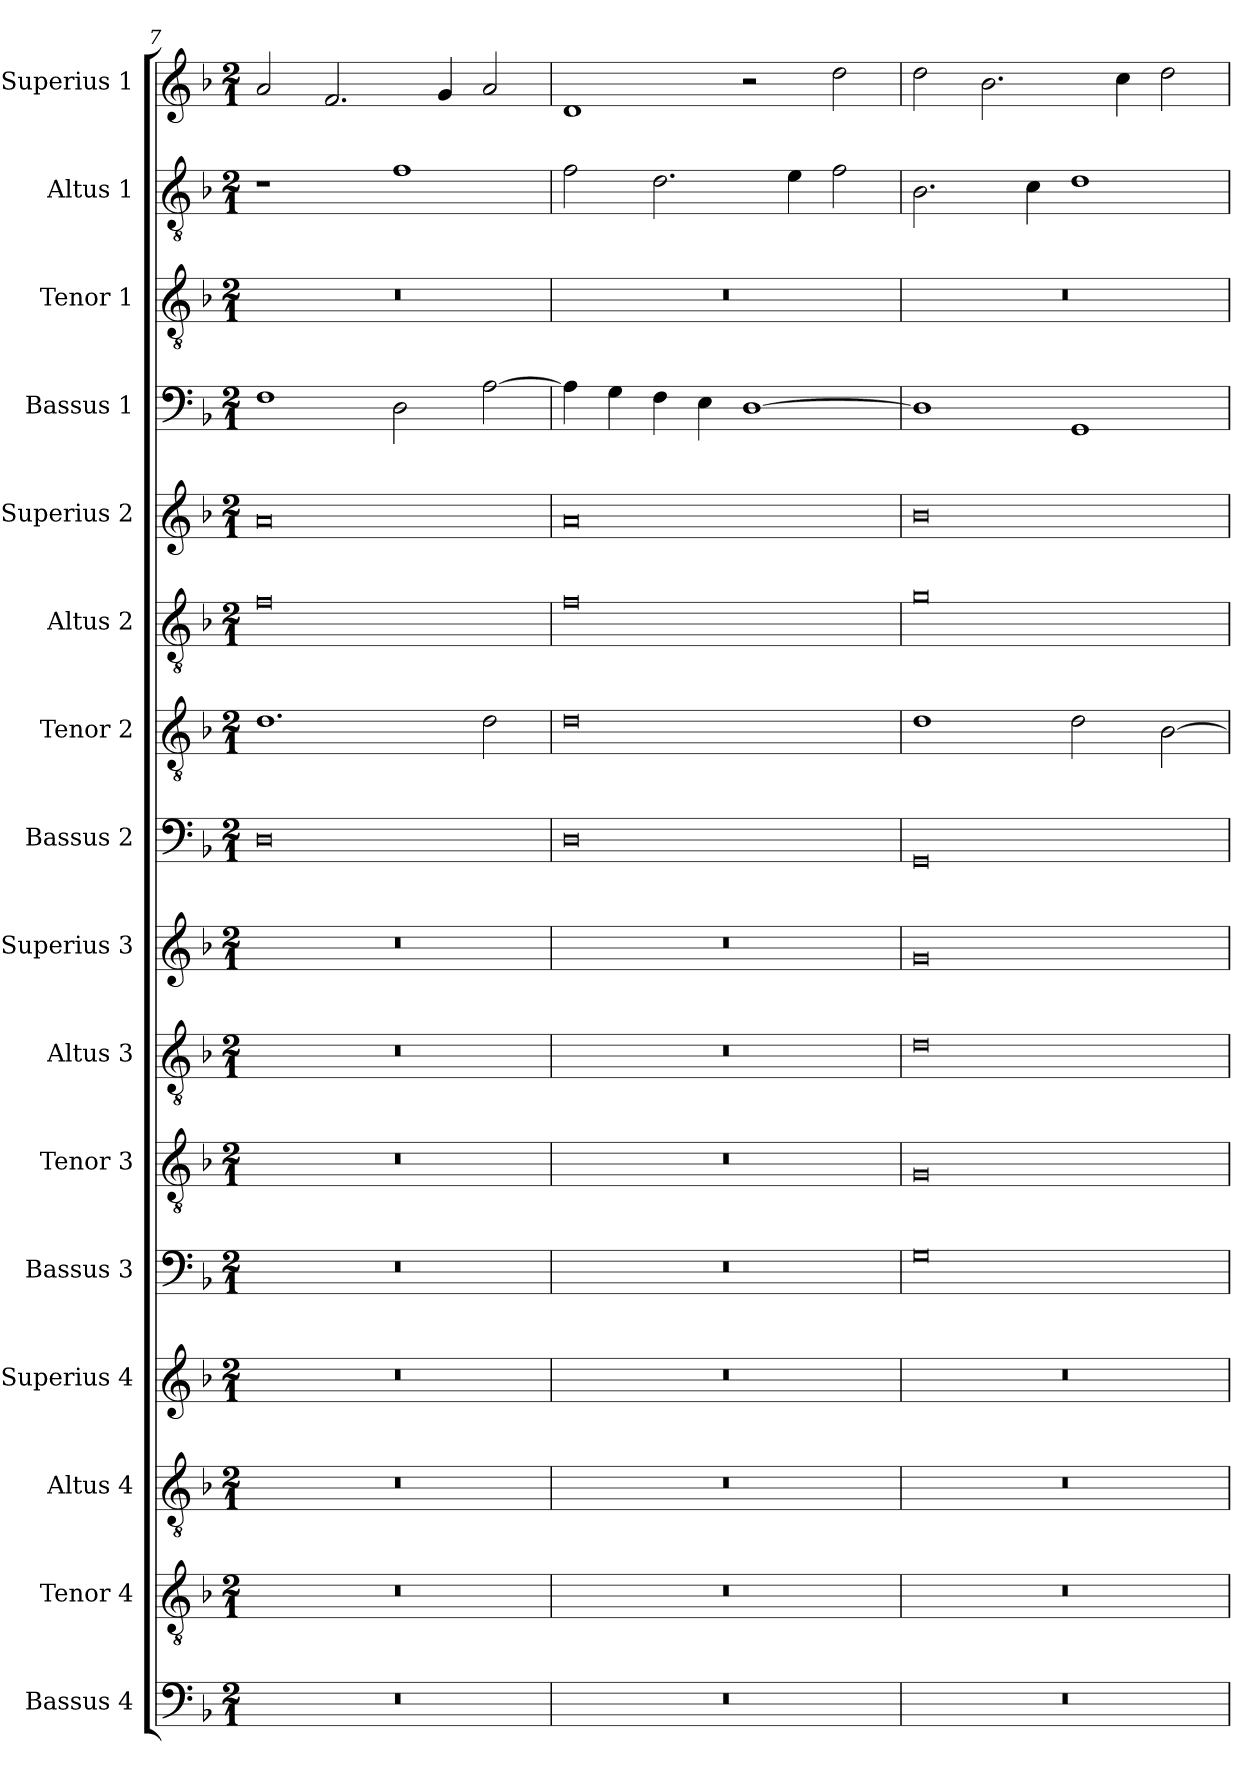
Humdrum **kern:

**kern	**kern	**kern	**kern	**kern	**kern	**kern	**kern	**kern	**kern	**kern	**kern	**kern	**kern	**kern	**kern
*part16	*part15	*part14	*part13	*part12	*part11	*part10	*part9	*part8	*part7	*part6	*part5	*part4	*part3	*part2	*part1
*staff16	*staff15	*staff14	*staff13	*staff12	*staff11	*staff10	*staff9	*staff8	*staff7	*staff6	*staff5	*staff4	*staff3	*staff2	*staff1
*I"Bassus 4	*I"Tenor 4	*I"Altus 4	*I"Superius 4	*I"Bassus 3	*I"Tenor 3	*I"Altus 3	*I"Superius 3	*I"Bassus 2	*I"Tenor 2	*I"Altus 2	*I"Superius 2	*I"Bassus 1	*I"Tenor 1	*I"Altus 1	*I"Superius 1
*I'B4	*I'T4	*I'A4	*I'S4	*I'B3	*I'T3	*I'A3	*I'S3	*I'B2	*I'T2	*I'A2	*I'S2	*I'B1	*I'T1	*I'A1	*I'S1
*clefF4	*clefGv2	*clefGv2	*clefG2	*clefF4	*clefGv2	*clefGv2	*clefG2	*clefF4	*clefGv2	*clefGv2	*clefG2	*clefF4	*clefGv2	*clefGv2	*clefG2
*k[b-]	*k[b-]	*k[b-]	*k[b-]	*k[b-]	*k[b-]	*k[b-]	*k[b-]	*k[b-]	*k[b-]	*k[b-]	*k[b-]	*k[b-]	*k[b-]	*k[b-]	*k[b-]
*M2/1	*M2/1	*M2/1	*M2/1	*M2/1	*M2/1	*M2/1	*M2/1	*M2/1	*M2/1	*M2/1	*M2/1	*M2/1	*M2/1	*M2/1	*M2/1
=7	=7	=7	=7	=7	=7	=7	=7	=7	=7	=7	=7	=7	=7	=7	=7
0r	0r	0r	0r	0r	0r	0r	0r	0D	1.d	0f	0a	1F	0r	1r	2a
.	.	.	.	.	.	.	.	.	.	.	.	.	.	.	2.f
.	.	.	.	.	.	.	.	.	.	.	.	2D	.	1f	.
.	.	.	.	.	.	.	.	.	.	.	.	.	.	.	4g
.	.	.	.	.	.	.	.	.	2d	.	.	[2A	.	.	2a
=8	=8	=8	=8	=8	=8	=8	=8	=8	=8	=8	=8	=8	=8	=8	=8
0r	0r	0r	0r	0r	0r	0r	0r	0D	0d	0f	0a	4A]	0r	2f	1d
.	.	.	.	.	.	.	.	.	.	.	.	4G	.	.	.
.	.	.	.	.	.	.	.	.	.	.	.	4F	.	2.d	.
.	.	.	.	.	.	.	.	.	.	.	.	4E	.	.	.
.	.	.	.	.	.	.	.	.	.	.	.	[1D	.	.	2r
.	.	.	.	.	.	.	.	.	.	.	.	.	.	4e	.
.	.	.	.	.	.	.	.	.	.	.	.	.	.	2f	2dd
=9	=9	=9	=9	=9	=9	=9	=9	=9	=9	=9	=9	=9	=9	=9	=9
0r	0r	0r	0r	0G	0G	0d	0g	0GG	1d	0g	0b-	1D]	0r	2.B-	2dd
.	.	.	.	.	.	.	.	.	.	.	.	.	.	.	2.b-
.	.	.	.	.	.	.	.	.	.	.	.	.	.	4c	.
.	.	.	.	.	.	.	.	.	2d	.	.	1GG	.	1d	.
.	.	.	.	.	.	.	.	.	.	.	.	.	.	.	4cc
.	.	.	.	.	.	.	.	.	[2B-	.	.	.	.	.	2dd
=	=	=	=	=	=	=	=	=	=	=	=	=	=	=	=
*-	*-	*-	*-	*-	*-	*-	*-	*-	*-	*-	*-	*-	*-	*-	*-
